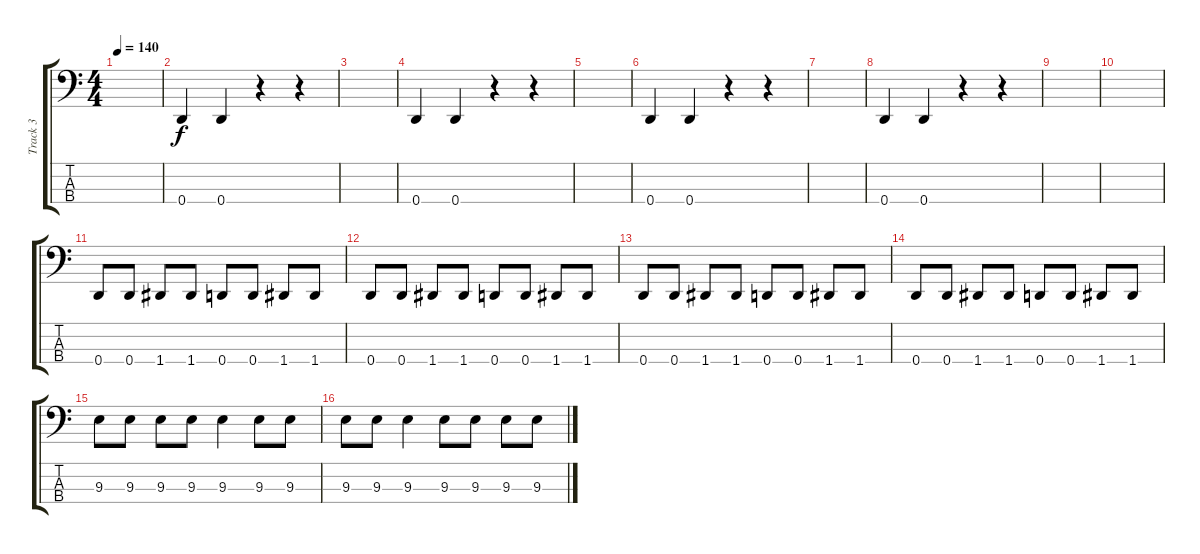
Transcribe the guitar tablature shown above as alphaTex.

\track ("Track 3" "Track 3") {instrument electricbasspick}
\staff {score tabs}
\tuning (F2 C2 G1 D1) {hide}
\ts (4 4)
\tempo 140
\clef f4
\ks c
|
0.4.4 0.4.4 r.4 r.4 |
|
0.4.4 0.4.4 r.4 r.4 |
|
0.4.4 0.4.4 r.4 r.4 |
|
0.4.4 0.4.4 r.4 r.4 |
|
|
0.4.8 0.4.8 1.4.8 1.4.8 0.4.8 0.4.8 1.4.8 1.4.8 |
0.4.8 0.4.8 1.4.8 1.4.8 0.4.8 0.4.8 1.4.8 1.4.8 |
0.4.8 0.4.8 1.4.8 1.4.8 0.4.8 0.4.8 1.4.8 1.4.8 |
0.4.8 0.4.8 1.4.8 1.4.8 0.4.8 0.4.8 1.4.8 1.4.8 |
9.3.8 9.3.8 9.3.8 9.3.8 9.3.4 9.3.8 9.3.8 |
9.3.8 9.3.8 9.3.4 9.3.8 9.3.8 9.3.8 9.3.8
